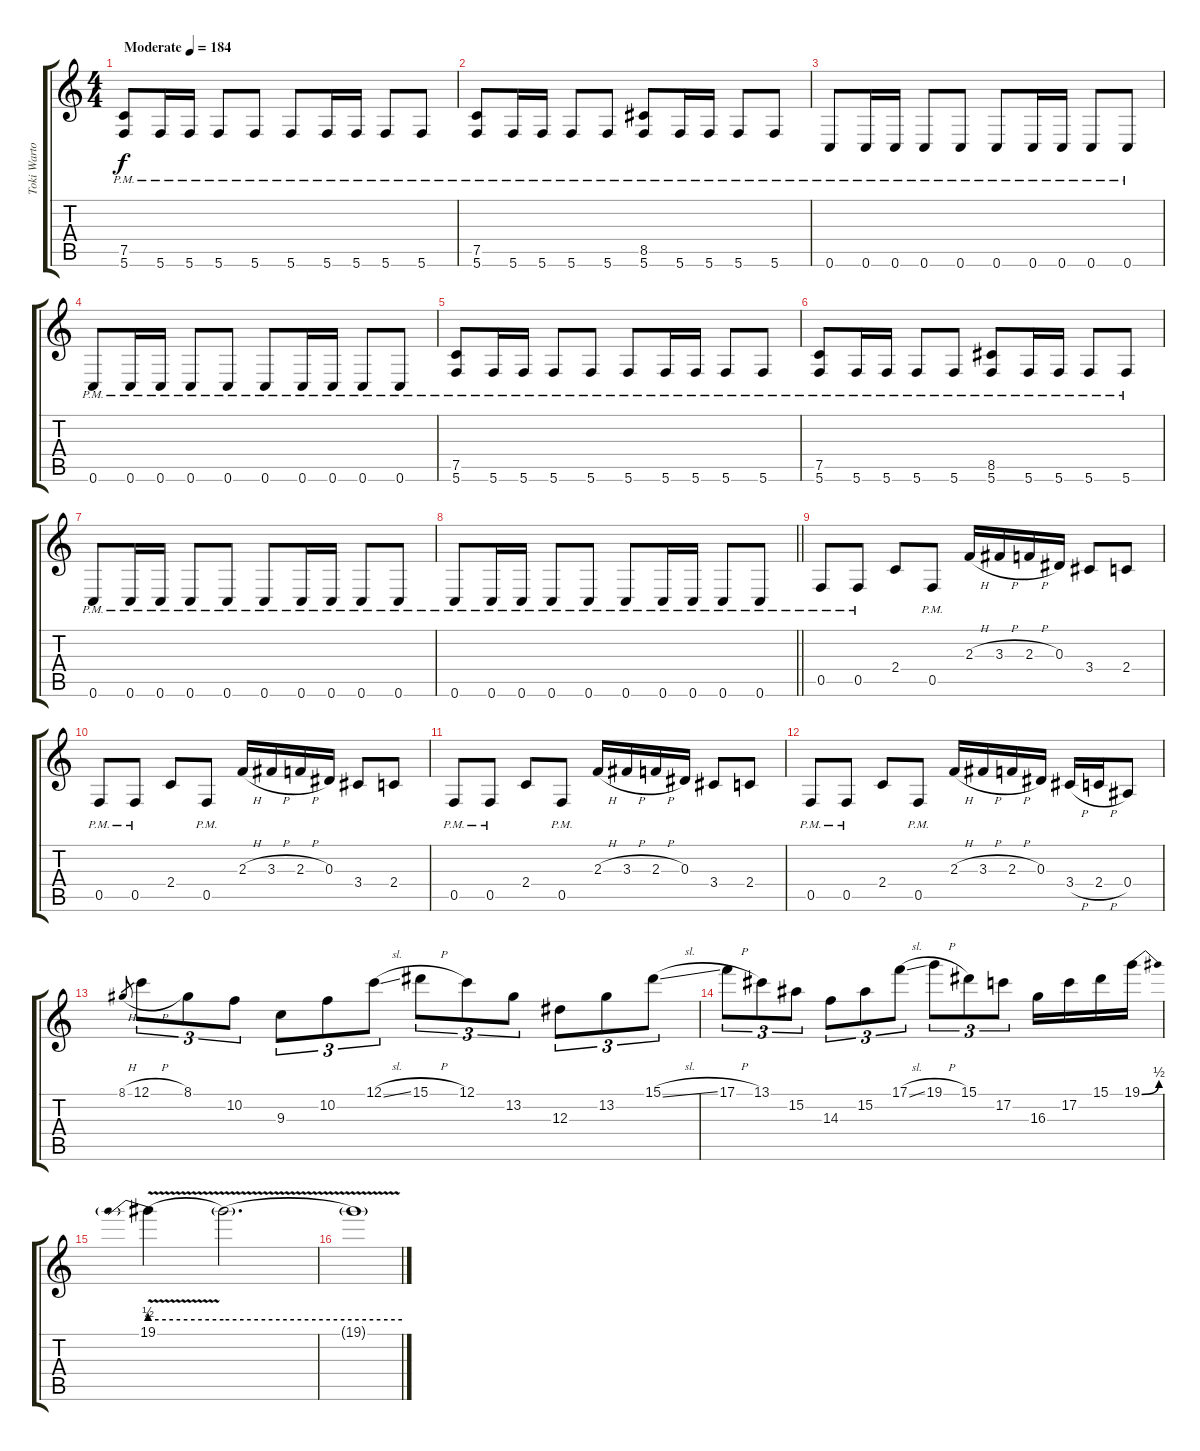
\track ("Toki Wartooth (Rythm)" "Toki Warto") {instrument distortionguitar}
\staff {score tabs}
\tuning (C4 G3 Eb3 Bb2 F2 C2) {hide}
\ts (4 4)
\tempo (184 "Moderate")
\clef g2
\ks aminor
(7.5{pm} 5.6{pm}).8{dy f instrument distortionguitar} 5.6{pm}.16 5.6{pm}.16 5.6{pm}.8 5.6{pm}.8 5.6{pm}.8 5.6{pm}.16 5.6{pm}.16 5.6{pm}.8 5.6{pm}.8 |
(7.5{pm} 5.6{pm}).8 5.6{pm}.16 5.6{pm}.16 5.6{pm}.8 5.6{pm}.8 (8.5{pm} 5.6{pm}).8 5.6{pm}.16 5.6{pm}.16 5.6{pm}.8 5.6{pm}.8 |
0.6{pm}.8 0.6{pm}.16 0.6{pm}.16 0.6{pm}.8 0.6{pm}.8 0.6{pm}.8 0.6{pm}.16 0.6{pm}.16 0.6{pm}.8 0.6{pm}.8 |
0.6{pm}.8 0.6{pm}.16 0.6{pm}.16 0.6{pm}.8 0.6{pm}.8 0.6{pm}.8 0.6{pm}.16 0.6{pm}.16 0.6{pm}.8 0.6{pm}.8 |
(7.5{pm} 5.6{pm}).8 5.6{pm}.16 5.6{pm}.16 5.6{pm}.8 5.6{pm}.8 5.6{pm}.8 5.6{pm}.16 5.6{pm}.16 5.6{pm}.8 5.6{pm}.8 |
(7.5{pm} 5.6{pm}).8 5.6{pm}.16 5.6{pm}.16 5.6{pm}.8 5.6{pm}.8 (8.5{pm} 5.6{pm}).8 5.6{pm}.16 5.6{pm}.16 5.6{pm}.8 5.6{pm}.8 |
0.6{pm}.8 0.6{pm}.16 0.6{pm}.16 0.6{pm}.8 0.6{pm}.8 0.6{pm}.8 0.6{pm}.16 0.6{pm}.16 0.6{pm}.8 0.6{pm}.8 |
\barLineRight lightlight
0.6{pm}.8 0.6{pm}.16 0.6{pm}.16 0.6{pm}.8 0.6{pm}.8 0.6{pm}.8 0.6{pm}.16 0.6{pm}.16 0.6{pm}.8 0.6{pm}.8 |
0.5{pm}.8 0.5{pm}.8 2.4.8 0.5{pm}.8 2.3{h}.16 3.3{h}.16 2.3{h}.16 0.3.16 3.4.8 2.4.8 |
0.5{pm}.8 0.5{pm}.8 2.4.8 0.5{pm}.8 2.3{h}.16 3.3{h}.16 2.3{h}.16 0.3.16 3.4.8 2.4.8 |
0.5{pm}.8 0.5{pm}.8 2.4.8 0.5{pm}.8 2.3{h}.16 3.3{h}.16 2.3{h}.16 0.3.16 3.4.8 2.4.8 |
0.5{pm}.8 0.5{pm}.8 2.4.8 0.5{pm}.8 2.3{h}.16 3.3{h}.16 2.3{h}.16 0.3.16 3.4{h}.16 2.4{h}.16 0.4.8 |
8.1{h}.8{gr} 12.1{h}.8{tu (3 2) volume 13} 8.1.8{tu (3 2)} 10.2.8{tu (3 2)} 9.3.8{tu (3 2)} 10.2.8{tu (3 2)} 12.1{sl}.8{tu (3 2)} 15.1{h}.8{tu (3 2)} 12.1.8{tu (3 2)} 13.2.8{tu (3 2)} 12.3.8{tu (3 2)} 13.2.8{tu (3 2)} 15.1{sl}.8{tu (3 2)} |
17.1{h}.8{tu (3 2)} 13.1.8{tu (3 2)} 15.2.8{tu (3 2)} 14.3.8{tu (3 2)} 15.2.8{tu (3 2)} 17.1{sl}.8{tu (3 2)} 19.1{h}.8{tu (3 2)} 15.1.8{tu (3 2)} 17.2.8{tu (3 2)} 16.3.16 17.2.16 15.1.16 19.1{be (bend 0 0 60 2)}.16 |
19.1{be (prebend 0 2 60 2) v}.4 19.1{be (hold 0 2 60 2) v t}.2{d} |
19.1{t}.1
